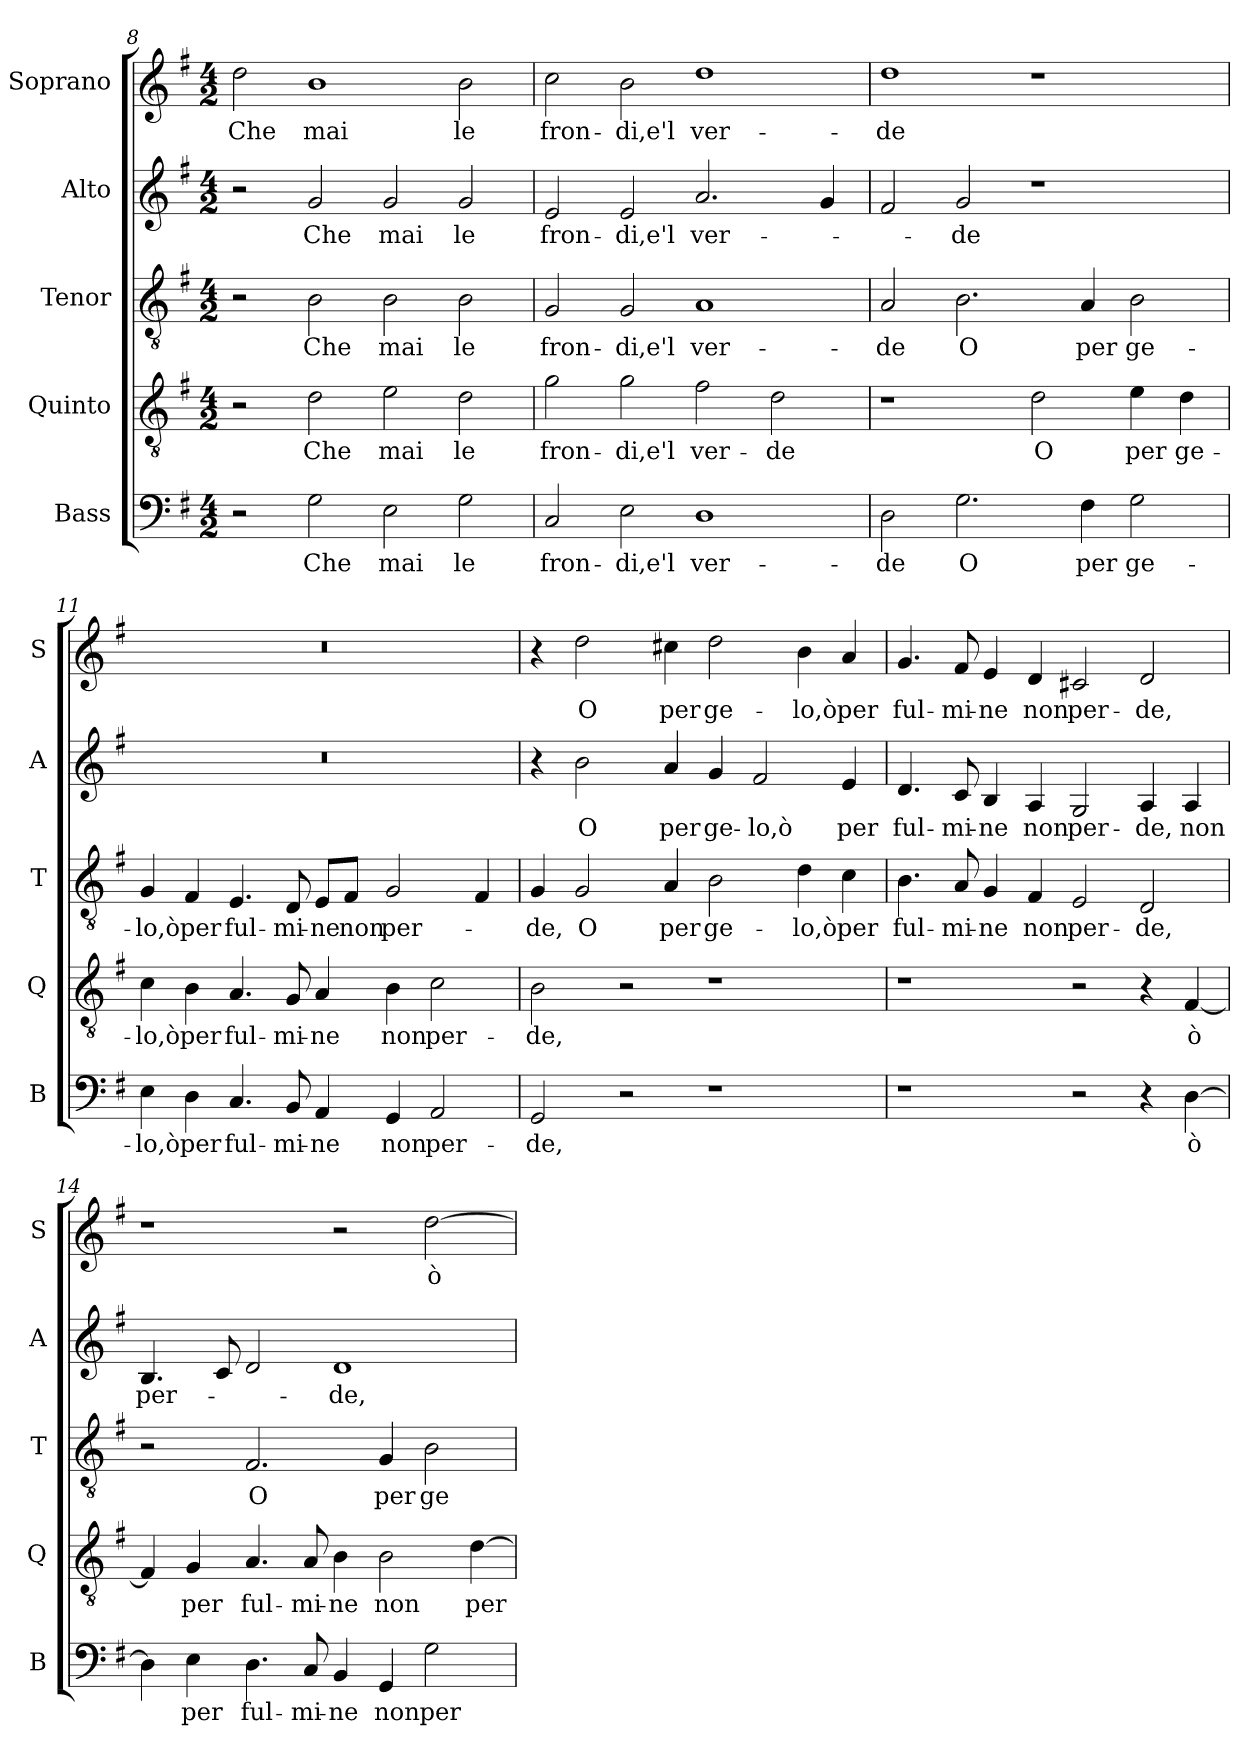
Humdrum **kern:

**kern	**text	**kern	**text	**kern	**text	**kern	**text	**kern	**text
*part5	*part5	*part4	*part4	*part3	*part3	*part2	*part2	*part1	*part1
*staff5	*staff5	*staff4	*staff4	*staff3	*staff3	*staff2	*staff2	*staff1	*staff1
*I"Bass	*	*I"Quinto	*	*I"Tenor	*	*I"Alto	*	*I"Soprano	*
*I'B	*	*I'Q	*	*I'T	*	*I'A	*	*I'S	*
*clefF4	*	*clefGv2	*	*clefGv2	*	*clefG2	*	*clefG2	*
*k[f#]	*	*k[f#]	*	*k[f#]	*	*k[f#]	*	*k[f#]	*
*G:	*	*G:	*	*G:	*	*G:	*	*G:	*
*M4/2	*	*M4/2	*	*M4/2	*	*M4/2	*	*M4/2	*
=8	=8	=8	=8	=8	=8	=8	=8	=8	=8
!	!	!	!	!	!	!	!	!	!LO:LY:b
2r	.	2r	.	2r	.	2r	.	2dd\	Che
!	!LO:LY:b	!	!LO:LY:b	!	!LO:LY:b	!	!LO:LY:b	!	!LO:LY:b
2G\	Che	2d\	Che	2B\	Che	2g/	Che	1b	mai
!	!LO:LY:b	!	!LO:LY:b	!	!LO:LY:b	!	!LO:LY:b	!	!
2E\	mai	2e\	mai	2B\	mai	2g/	mai	.	.
!	!LO:LY:b	!	!LO:LY:b	!	!LO:LY:b	!	!LO:LY:b	!	!LO:LY:b
2G\	le	2d\	le	2B\	le	2g/	le	2b\	le
=9	=9	=9	=9	=9	=9	=9	=9	=9	=9
!	!LO:LY:b	!	!LO:LY:b	!	!LO:LY:b	!	!LO:LY:b	!	!LO:LY:b
2C/	fron-	2g\	fron-	2G/	fron-	2e/	fron-	2cc\	fron-
!	!LO:LY:b	!	!LO:LY:b	!	!LO:LY:b	!	!LO:LY:b	!	!LO:LY:b
2E\	-di,e'l	2g\	-di,e'l	2G/	-di,e'l	2e/	-di,e'l	2b\	-di,e'l
!	!LO:LY:b	!	!LO:LY:b	!	!LO:LY:b	!	!LO:LY:b	!	!LO:LY:b
1D	ver-	2f#\	ver-	1A	ver-	2.a/	ver-	1dd	ver-
!	!	!	!LO:LY:b	!	!	!	!	!	!
.	.	2d\	-de	.	.	.	.	.	.
.	.	.	.	.	.	4g/	.	.	.
=10	=10	=10	=10	=10	=10	=10	=10	=10	=10
!	!LO:LY:b	!	!	!	!LO:LY:b	!	!	!	!LO:LY:b
2D\	-de	1r	.	2A/	-de	2f#/	.	1dd	-de
!	!LO:LY:b	!	!	!	!LO:LY:b	!	!LO:LY:b	!	!
2.G\	O	.	.	2.B\	O	2g/	-de	.	.
!	!	!	!LO:LY:b	!	!	!	!	!	!
.	.	2d\	O	.	.	1r	.	1r	.
!	!LO:LY:b	!	!	!	!LO:LY:b	!	!	!	!
4F#\	per	.	.	4A/	per	.	.	.	.
!	!LO:LY:b	!	!LO:LY:b	!	!LO:LY:b	!	!	!	!
2G\	ge-	4e\	per	2B\	ge-	.	.	.	.
!	!	!	!LO:LY:b	!	!	!	!	!	!
.	.	4d\	ge-	.	.	.	.	.	.
!!LO:LB:g=z
=11	=11	=11	=11	=11	=11	=11	=11	=11	=11
!	!LO:LY:b	!	!LO:LY:b	!	!LO:LY:b	!	!	!	!
4E\	-lo,ò	4c\	-lo,ò	4G/	-lo,ò	0r	.	0r	.
!	!LO:LY:b	!	!LO:LY:b	!	!LO:LY:b	!	!	!	!
4D\	per	4B\	per	4F#/	per	.	.	.	.
!	!LO:LY:b	!	!LO:LY:b	!	!LO:LY:b	!	!	!	!
4.C/	ful-	4.A/	ful-	4.E/	ful-	.	.	.	.
!	!LO:LY:b	!	!LO:LY:b	!	!LO:LY:b	!	!	!	!
8BB/	-mi-	8G/	-mi-	8D/	-mi-	.	.	.	.
!	!LO:LY:b	!	!LO:LY:b	!	!LO:LY:b	!	!	!	!
4AA/	-ne	4A/	-ne	8E/L	-ne	.	.	.	.
!	!	!	!	!	!LO:LY:b	!	!	!	!
.	.	.	.	8F#/J	non	.	.	.	.
!	!LO:LY:b	!	!LO:LY:b	!	!LO:LY:b	!	!	!	!
4GG/	non	4B\	non	2G/	per-	.	.	.	.
!	!LO:LY:b	!	!LO:LY:b	!	!	!	!	!	!
2AA/	per-	2c\	per-	.	.	.	.	.	.
.	.	.	.	4F#/	.	.	.	.	.
=12	=12	=12	=12	=12	=12	=12	=12	=12	=12
!	!LO:LY:b	!	!LO:LY:b	!	!LO:LY:b	!	!	!	!
2GG/	-de,	2B\	-de,	4G/	-de,	4r	.	4r	.
!	!	!	!	!	!LO:LY:b	!	!LO:LY:b	!	!LO:LY:b
.	.	.	.	2G/	O	2b\	O	2dd\	O
2r	.	2r	.	.	.	.	.	.	.
!	!	!	!	!	!LO:LY:b	!	!LO:LY:b	!	!LO:LY:b
.	.	.	.	4A/	per	4a/	per	4cc#X\	per
!	!	!	!	!	!LO:LY:b	!	!LO:LY:b	!	!LO:LY:b
1r	.	1r	.	2B\	ge-	4g/	ge-	2dd\	ge-
!	!	!	!	!	!	!	!LO:LY:b	!	!
.	.	.	.	.	.	2f#/	-lo,ò	.	.
!	!	!	!	!	!LO:LY:b	!	!	!	!LO:LY:b
.	.	.	.	4d\	-lo,ò	.	.	4b\	-lo,ò
!	!	!	!	!	!LO:LY:b	!	!LO:LY:b	!	!LO:LY:b
.	.	.	.	4c\	per	4e/	per	4a/	per
=13	=13	=13	=13	=13	=13	=13	=13	=13	=13
!	!	!	!	!	!LO:LY:b	!	!LO:LY:b	!	!LO:LY:b
1r	.	1r	.	4.B\	ful-	4.d/	ful-	4.g/	ful-
!	!	!	!	!	!LO:LY:b	!	!LO:LY:b	!	!LO:LY:b
.	.	.	.	8A/	-mi-	8c/	-mi-	8f#/	-mi-
!	!	!	!	!	!LO:LY:b	!	!LO:LY:b	!	!LO:LY:b
.	.	.	.	4G/	-ne	4B/	-ne	4e/	-ne
!	!	!	!	!	!LO:LY:b	!	!LO:LY:b	!	!LO:LY:b
.	.	.	.	4F#/	non	4A/	non	4d/	non
!	!	!	!	!	!LO:LY:b	!	!LO:LY:b	!	!LO:LY:b
2r	.	2r	.	2E/	per-	2G/	per-	2c#X/	per-
!	!	!	!	!	!LO:LY:b	!	!LO:LY:b	!	!LO:LY:b
4r	.	4r	.	2D/	-de,	4A/	-de,	2d/	-de,
!	!LO:LY:b	!	!LO:LY:b	!	!	!	!LO:LY:b	!	!
[4D\	ò	[4F#/	ò	.	.	4A/	non	.	.
!!LO:LB:g=z
=14	=14	=14	=14	=14	=14	=14	=14	=14	=14
!	!	!	!	!	!	!	!LO:LY:b	!	!
4D\]	.	4F#/]	.	2r	.	4.B/	per-	1r	.
!	!LO:LY:b	!	!LO:LY:b	!	!	!	!	!	!
4E\	per	4G/	per	.	.	.	.	.	.
.	.	.	.	.	.	8c/	.	.	.
!	!LO:LY:b	!	!LO:LY:b	!	!LO:LY:b	!	!	!	!
4.D\	ful-	4.A/	ful-	2.F#/	O	2d/	.	.	.
!	!LO:LY:b	!	!LO:LY:b	!	!	!	!	!	!
8C/	-mi-	8A/	-mi-	.	.	.	.	.	.
!	!LO:LY:b	!	!LO:LY:b	!	!	!	!LO:LY:b	!	!
4BB/	-ne	4B\	-ne	.	.	1d	-de,	2r	.
!	!LO:LY:b	!	!LO:LY:b	!	!LO:LY:b	!	!	!	!
4GG/	non	2B\	non	4G/	per	.	.	.	.
!	!LO:LY:b	!	!	!	!LO:LY:b	!	!	!	!LO:LY:b
2G\	per-	.	.	2B\	ge-	.	.	[2dd\	ò
!	!	!	!LO:LY:b	!	!	!	!	!	!
.	.	[4d\	per-	.	.	.	.	.	.
=	=	=	=	=	=	=	=	=	=
*-	*-	*-	*-	*-	*-	*-	*-	*-	*-
